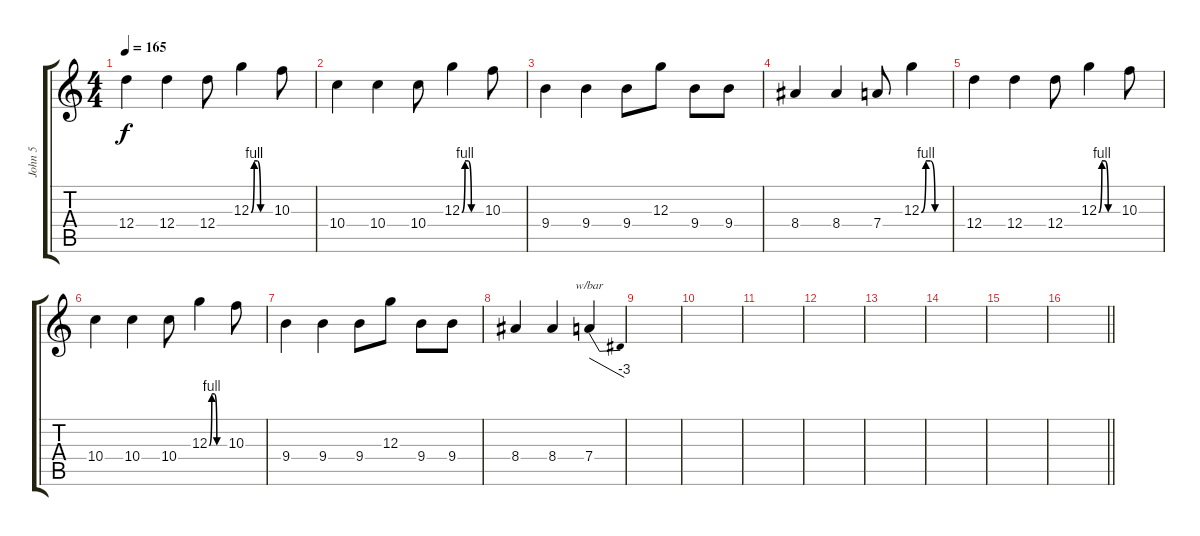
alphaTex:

\track ("John 5" "John 5") {instrument distortionguitar}
\staff {score tabs}
\tuning (E4 B3 G3 D3 A2 E2) {hide}
\ts (4 4)
\tempo 165
\clef g2
\ks c
12.4.4{dy f} 12.4.4 12.4.8 12.3{be (custom 0 0 10 4 20 4 30 0 60 0)}.4 10.3.8 |
10.4.4 10.4.4 10.4.8 12.3{be (custom 0 0 10 4 20 4 30 0 60 0)}.4 10.3.8 |
9.4.4 9.4.4 9.4.8 12.3.8 9.4.8 9.4.8 |
8.4.4 8.4.4 7.4.8 12.3{be (custom 0 0 10 4 20 4 30 0 60 0)}.4 |
12.4.4 12.4.4 12.4.8 12.3{be (custom 0 0 10 4 20 4 30 0 60 0)}.4 10.3.8 |
10.4.4 10.4.4 10.4.8 12.3{be (custom 0 0 10 4 20 4 30 0 60 0)}.4 10.3.8 |
9.4.4 9.4.4 9.4.8 12.3.8 9.4.8 9.4.8 |
8.4.4 8.4.4 7.4.4{tbe (dive default 0 0 60 -12)} |
|
|
|
|
|
|
|
\barLineRight lightlight
